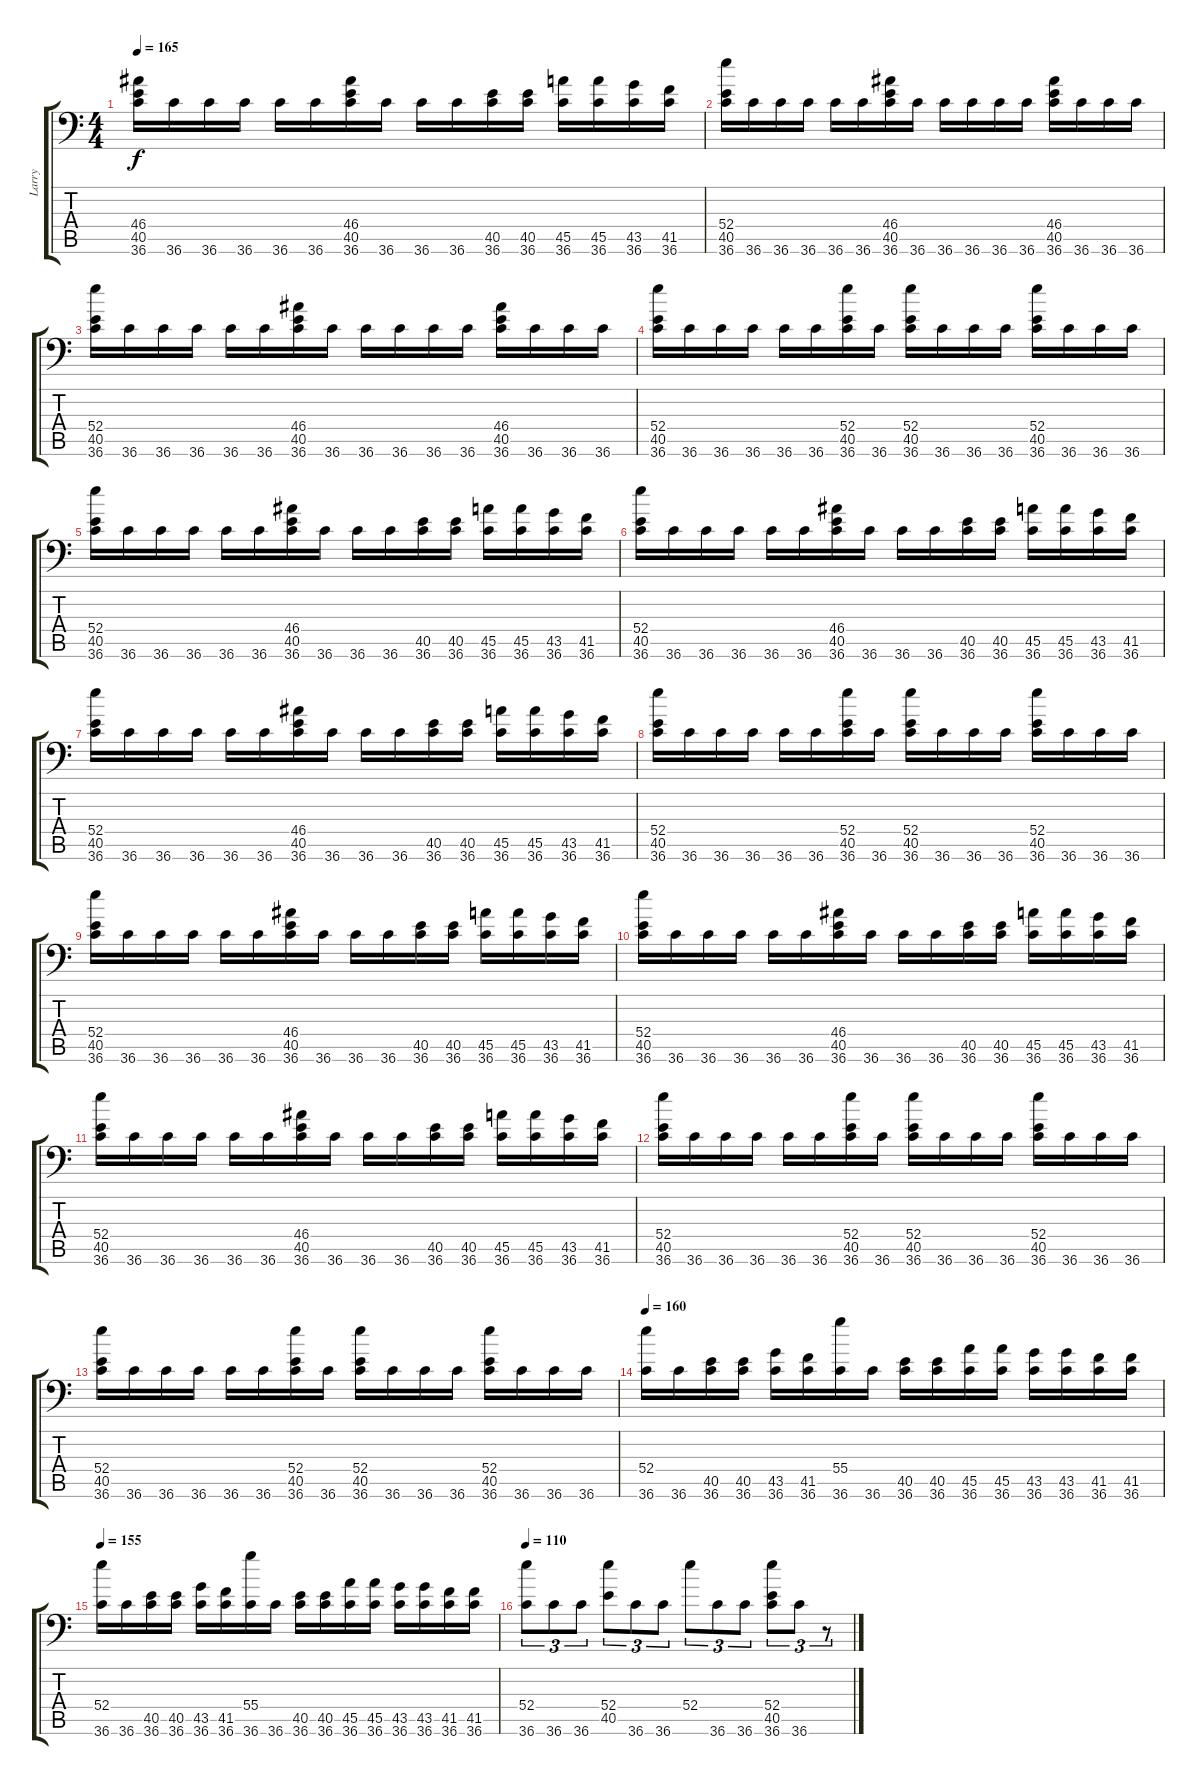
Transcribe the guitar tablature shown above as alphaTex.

\track ("Larry" "Larry") {instrument acousticgrandpiano}
\staff {score tabs}
\tuning (C-1 C-1 C-1 C-1 C-1 C-1) {hide}
\ts (4 4)
\tempo 165
\clef f4
\ks c
(46.4 40.5 36.6).16{dy f} 36.6.16 36.6.16 36.6.16 36.6.16 36.6.16 (46.4 40.5 36.6).16 36.6.16 36.6.16 36.6.16 (40.5 36.6).16 (40.5 36.6).16 (45.5 36.6).16 (45.5 36.6).16 (43.5 36.6).16 (41.5 36.6).16 |
(52.4 40.5 36.6).16 36.6.16 36.6.16 36.6.16 36.6.16 36.6.16 (46.4 40.5 36.6).16 36.6.16 36.6.16 36.6.16 36.6.16 36.6.16 (46.4 40.5 36.6).16 36.6.16 36.6.16 36.6.16 |
(52.4 40.5 36.6).16 36.6.16 36.6.16 36.6.16 36.6.16 36.6.16 (46.4 40.5 36.6).16 36.6.16 36.6.16 36.6.16 36.6.16 36.6.16 (46.4 40.5 36.6).16 36.6.16 36.6.16 36.6.16 |
(52.4 40.5 36.6).16 36.6.16 36.6.16 36.6.16 36.6.16 36.6.16 (52.4 40.5 36.6).16 36.6.16 (52.4 40.5 36.6).16 36.6.16 36.6.16 36.6.16 (52.4 40.5 36.6).16 36.6.16 36.6.16 36.6.16 |
(52.4 40.5 36.6).16 36.6.16 36.6.16 36.6.16 36.6.16 36.6.16 (46.4 40.5 36.6).16 36.6.16 36.6.16 36.6.16 (40.5 36.6).16 (40.5 36.6).16 (45.5 36.6).16 (45.5 36.6).16 (43.5 36.6).16 (41.5 36.6).16 |
(52.4 40.5 36.6).16 36.6.16 36.6.16 36.6.16 36.6.16 36.6.16 (46.4 40.5 36.6).16 36.6.16 36.6.16 36.6.16 (40.5 36.6).16 (40.5 36.6).16 (45.5 36.6).16 (45.5 36.6).16 (43.5 36.6).16 (41.5 36.6).16 |
(52.4 40.5 36.6).16 36.6.16 36.6.16 36.6.16 36.6.16 36.6.16 (46.4 40.5 36.6).16 36.6.16 36.6.16 36.6.16 (40.5 36.6).16 (40.5 36.6).16 (45.5 36.6).16 (45.5 36.6).16 (43.5 36.6).16 (41.5 36.6).16 |
(52.4 40.5 36.6).16 36.6.16 36.6.16 36.6.16 36.6.16 36.6.16 (52.4 40.5 36.6).16 36.6.16 (52.4 40.5 36.6).16 36.6.16 36.6.16 36.6.16 (52.4 40.5 36.6).16 36.6.16 36.6.16 36.6.16 |
(52.4 40.5 36.6).16 36.6.16 36.6.16 36.6.16 36.6.16 36.6.16 (46.4 40.5 36.6).16 36.6.16 36.6.16 36.6.16 (40.5 36.6).16 (40.5 36.6).16 (45.5 36.6).16 (45.5 36.6).16 (43.5 36.6).16 (41.5 36.6).16 |
(52.4 40.5 36.6).16 36.6.16 36.6.16 36.6.16 36.6.16 36.6.16 (46.4 40.5 36.6).16 36.6.16 36.6.16 36.6.16 (40.5 36.6).16 (40.5 36.6).16 (45.5 36.6).16 (45.5 36.6).16 (43.5 36.6).16 (41.5 36.6).16 |
(52.4 40.5 36.6).16 36.6.16 36.6.16 36.6.16 36.6.16 36.6.16 (46.4 40.5 36.6).16 36.6.16 36.6.16 36.6.16 (40.5 36.6).16 (40.5 36.6).16 (45.5 36.6).16 (45.5 36.6).16 (43.5 36.6).16 (41.5 36.6).16 |
(52.4 40.5 36.6).16 36.6.16 36.6.16 36.6.16 36.6.16 36.6.16 (52.4 40.5 36.6).16 36.6.16 (52.4 40.5 36.6).16 36.6.16 36.6.16 36.6.16 (52.4 40.5 36.6).16 36.6.16 36.6.16 36.6.16 |
(52.4 40.5 36.6).16 36.6.16 36.6.16 36.6.16 36.6.16 36.6.16 (52.4 40.5 36.6).16 36.6.16 (52.4 40.5 36.6).16 36.6.16 36.6.16 36.6.16 (52.4 40.5 36.6).16 36.6.16 36.6.16 36.6.16 |
\tempo 160
(52.4 36.6).16 36.6.16 (40.5 36.6).16 (40.5 36.6).16 (43.5 36.6).16 (41.5 36.6).16 (55.4 36.6).16 36.6.16 (40.5 36.6).16 (40.5 36.6).16 (45.5 36.6).16 (45.5 36.6).16 (43.5 36.6).16 (43.5 36.6).16 (41.5 36.6).16 (41.5 36.6).16 |
\tempo 155
(52.4 36.6).16 36.6.16 (40.5 36.6).16 (40.5 36.6).16 (43.5 36.6).16 (41.5 36.6).16 (55.4 36.6).16 36.6.16 (40.5 36.6).16 (40.5 36.6).16 (45.5 36.6).16 (45.5 36.6).16 (43.5 36.6).16 (43.5 36.6).16 (41.5 36.6).16 (41.5 36.6).16 |
\tempo 110
(52.4 36.6).8{tu (3 2)} 36.6.8{tu (3 2)} 36.6.8{tu (3 2)} (52.4 40.5).8{tu (3 2)} 36.6.8{tu (3 2)} 36.6.8{tu (3 2)} 52.4.8{tu (3 2)} 36.6.8{tu (3 2)} 36.6.8{tu (3 2)} (52.4 40.5 36.6).8{tu (3 2)} 36.6.8{tu (3 2)} r.8{tu (3 2)}
